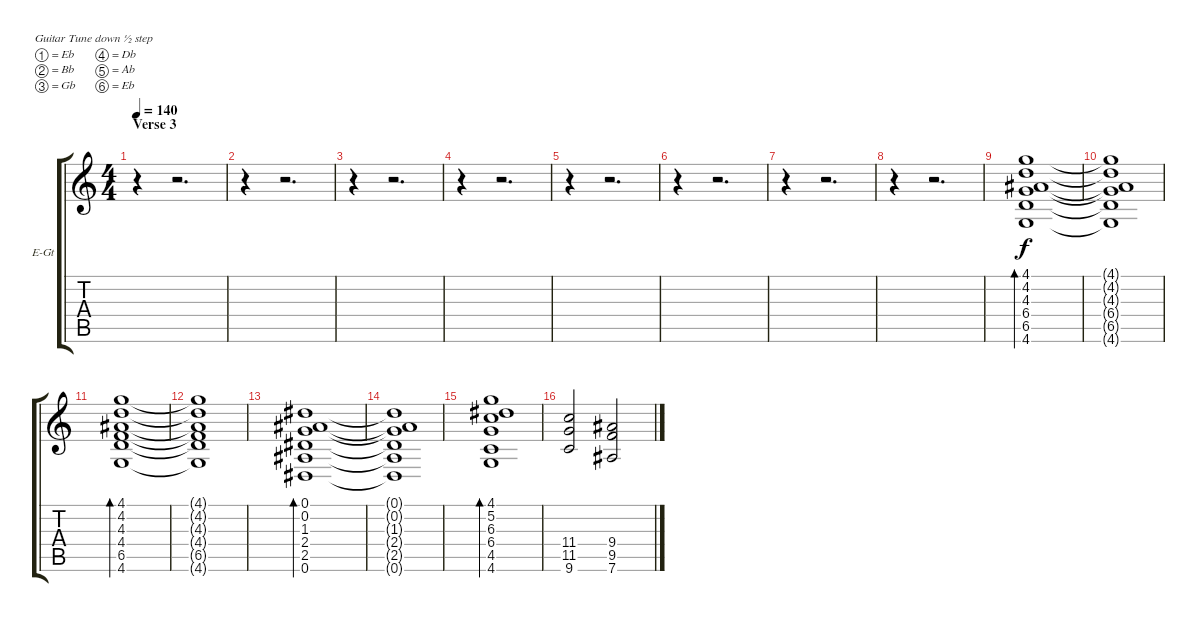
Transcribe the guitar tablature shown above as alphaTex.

\bracketExtendMode groupsimilarinstruments
\firstSystemTrackNameOrientation horizontal
\otherSystemsTrackNameOrientation horizontal
\track ("Electric Guitar" "E-Gt") {instrument distortionguitar}
\staff {score tabs}
\tuning (Eb4 Bb3 Gb3 Db3 Ab2 Eb2)
\ts (4 4)
\section ("" "Verse 3")
\tempo 140
\clef g2
\ks c
r.4{dy f} r.2{d} |
r.4 r.2{d} |
r.4 r.2{d} |
r.4 r.2{d} |
r.4 r.2{d} |
r.4 r.2{d} |
r.4 r.2{d} |
r.4 r.2{d} |
(4.1 4.2 4.3 6.4 6.5 4.6).1{bd 480} |
(4.1{t} 4.2{t} 4.3{t} 6.4{t} 6.5{t} 4.6{t}).1 |
(4.1 4.2 4.3 4.4 6.5 4.6).1{bd 480} |
(4.1{t} 4.2{t} 4.3{t} 4.4{t} 6.5{t} 4.6{t}).1 |
(0.1 0.2 1.3 2.4 2.5 0.6).1{bd 480} |
(0.1{t} 0.2{t} 1.3{t} 2.4{t} 2.5{t} 0.6{t}).1 |
(4.1 5.2 6.3 6.4 4.5 4.6).1{bd 480} |
(11.4 11.5 9.6).2 (9.4 9.5 7.6).2
